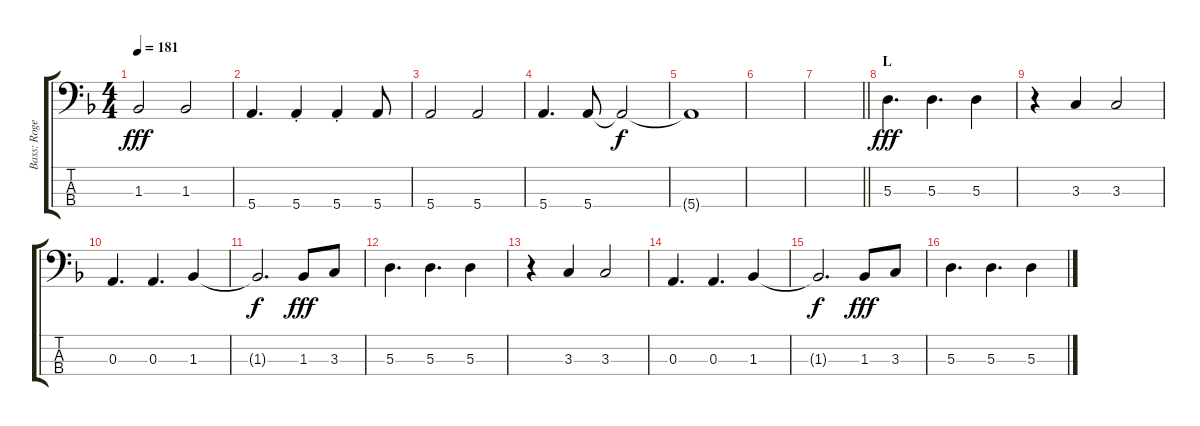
\track ("Bass: Roger" "Bass: Roge") {instrument synthbass2}
\staff {score tabs}
\tuning (G2 D2 A1 E1) {hide}
\ts (4 4)
\tempo 181
\clef f4
\ks f
1.3.2{dy fff} 1.3.2 |
5.4.4{d} 5.4{st}.4 5.4{st}.4 5.4.8 |
5.4.2 5.4.2 |
5.4.4{d} 5.4.8 5.4{t}.2{dy f} |
5.4{t}.1 |
|
\barLineRight lightlight
|
\section ("" "L")
5.3.4{d dy fff} 5.3.4{d} 5.3.4 |
r.4 3.3.4 3.3.2 |
0.3.4{d} 0.3.4{d} 1.3.4 |
1.3{t}.2{d dy f} 1.3.8{dy fff} 3.3.8 |
5.3.4{d} 5.3.4{d} 5.3.4 |
r.4 3.3.4 3.3.2 |
0.3.4{d} 0.3.4{d} 1.3.4 |
1.3{t}.2{d dy f} 1.3.8{dy fff} 3.3.8 |
5.3.4{d} 5.3.4{d} 5.3.4
